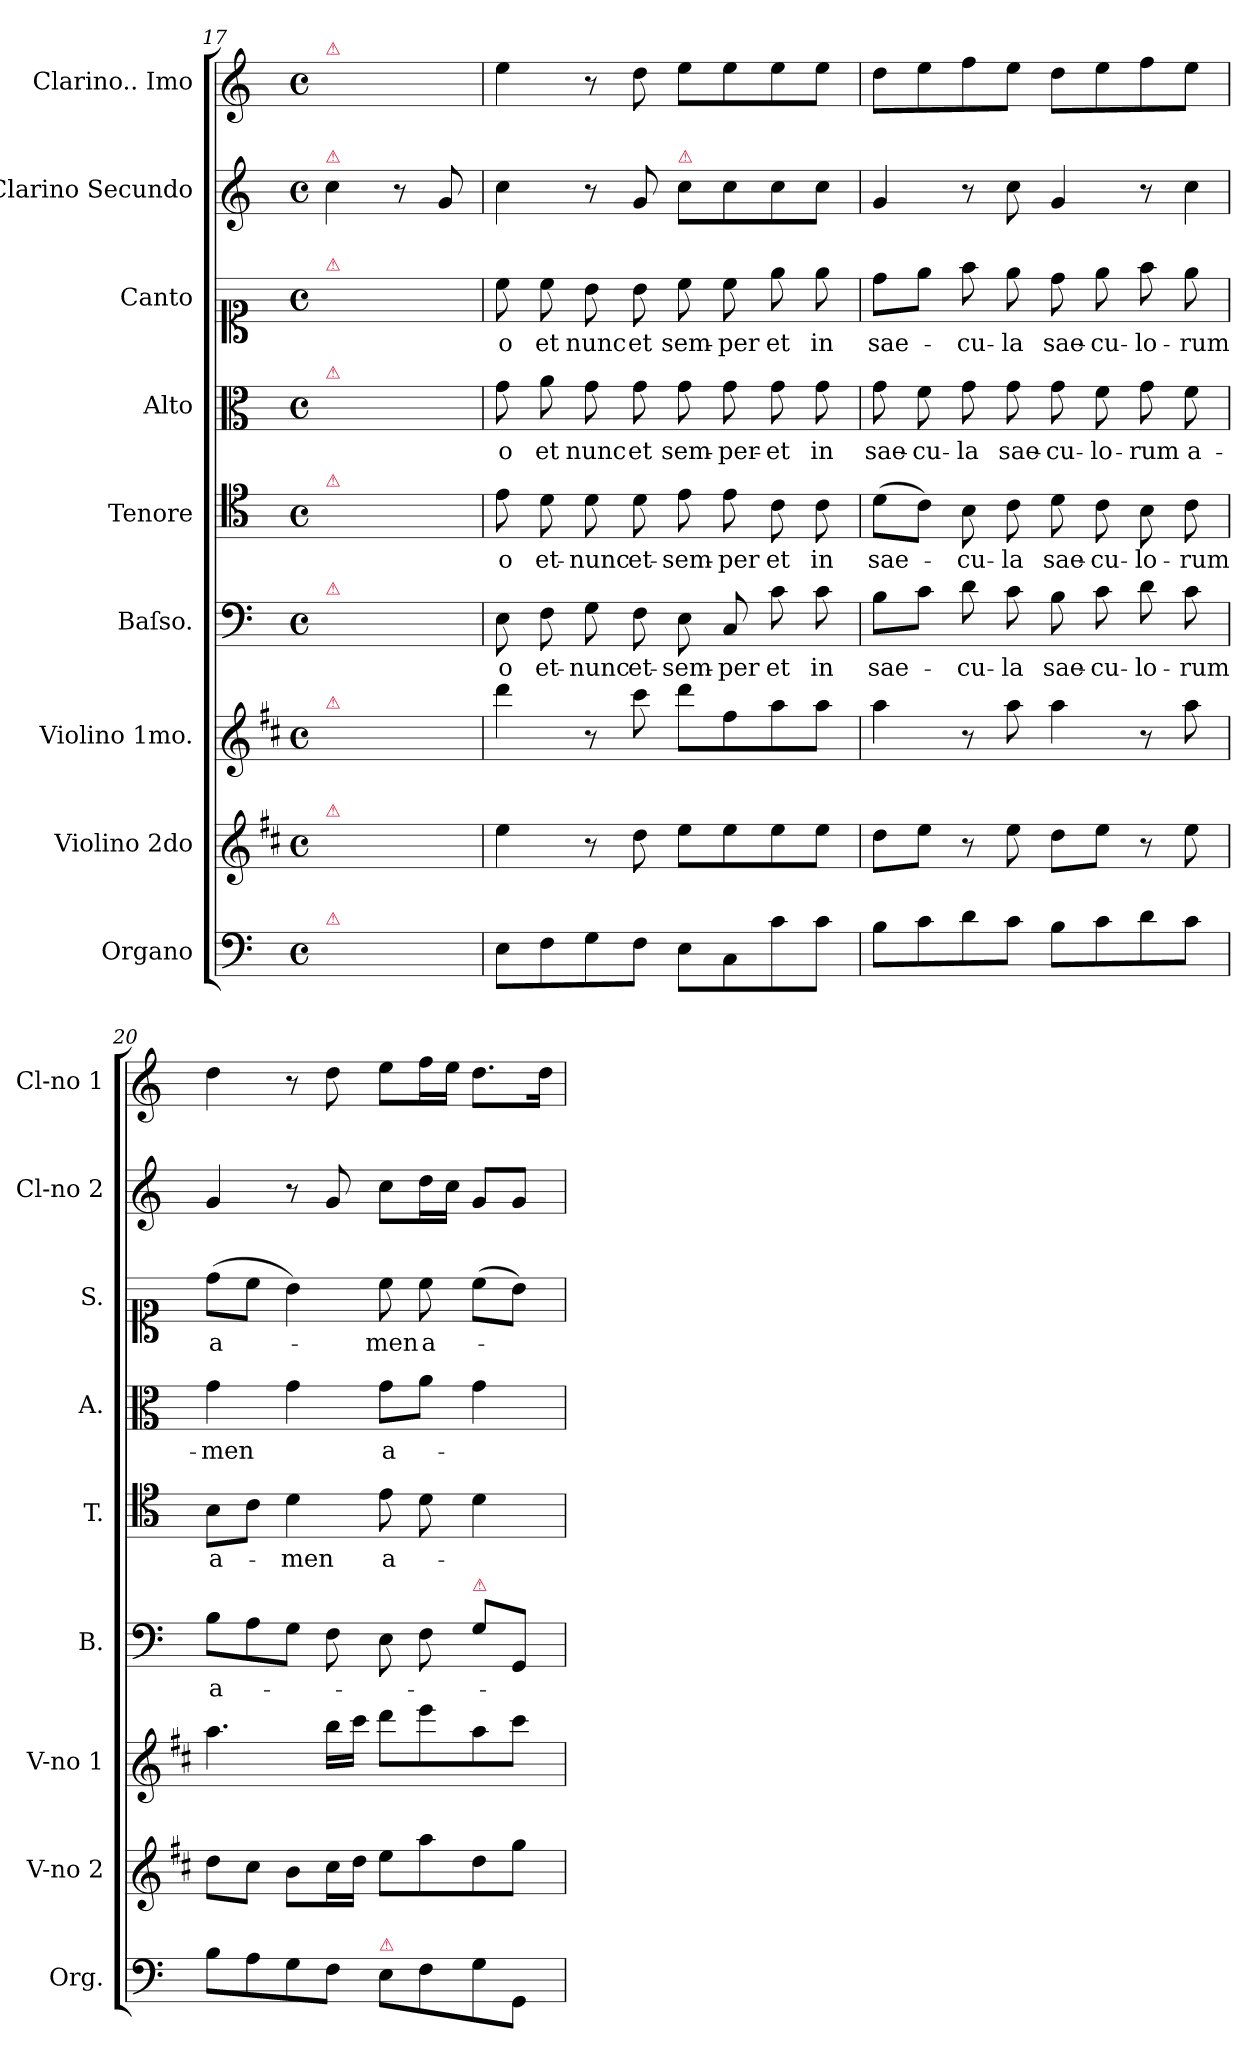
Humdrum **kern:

**kern	**kern	**kern	**kern	**text	**kern	**text	**kern	**text	**kern	**text	**kern	**kern
*part9	*part8	*part7	*part6	*part6	*part5	*part5	*part4	*part4	*part3	*part3	*part2	*part1
*staff9	*staff8	*staff7	*staff6	*staff6	*staff5	*staff5	*staff4	*staff4	*staff3	*staff3	*staff2	*staff1
*I"Organo	*I"Violino 2do	*I"Violino 1mo.	*I"Baſso.	*	*I"Tenore	*	*I"Alto	*	*I"Canto	*	*I"Clarino Secundo	*I"Clarino.. Imo
*I'Org.	*I'V-no 2	*I'V-no 1	*I'B.	*	*I'T.	*	*I'A.	*	*I'S.	*	*I'Cl-no 2	*I'Cl-no 1
*clefF4	*clefG2	*clefG2	*clefF4	*	*clefC4	*	*clefC3	*	*clefC1	*	*clefG2	*clefG2
*	*ITrd1c2	*ITrd1c2	*	*	*	*	*	*	*	*	*	*
*k[]	*k[]	*k[]	*k[]	*	*k[]	*	*k[]	*	*k[]	*	*k[]	*k[]
*M4/4	*M4/4	*M4/4	*M4/4	*	*M4/4	*	*M4/4	*	*M4/4	*	*M4/4	*M4/4
*met(c)	*met(c)	*met(c)	*met(c)	*	*met(c)	*	*met(c)	*	*met(c)	*	*met(c)	*met(c)
=17	=17	=17	=17	=17	=17	=17	=17	=17	=17	=17	=17	=17
!	!	!	!	!	!	!	!	!	!	!	!	!LO:TX:a:color=crimson:t=⚠
!	!	!	!	!	!	!	!	!	!	!	!LO:TX:a:color=crimson:t=⚠	!
!	!	!	!	!	!	!	!	!	!LO:TX:a:color=crimson:t=⚠	!	!	!
!	!	!	!	!	!	!	!LO:TX:a:color=crimson:t=⚠	!	!	!	!	!
!	!	!	!	!	!LO:TX:a:color=crimson:t=⚠	!	!	!	!	!	!	!
!	!	!	!LO:TX:a:color=crimson:t=⚠	!	!	!	!	!	!	!	!	!
!	!	!LO:TX:a:color=crimson:t=⚠	!	!	!	!	!	!	!	!	!	!
!	!LO:TX:a:color=crimson:t=⚠	!	!	!	!	!	!	!	!	!	!	!
!LO:TX:a:color=crimson:t=⚠	!	!	!	!	!	!	!	!	!	!	!	!
2ryy	2ryy	2ryy	2ryy	.	2ryy	.	2ryy	.	2ryy	.	4cc\	2ryy
.	.	.	.	.	.	.	.	.	.	.	8r	.
.	.	.	.	.	.	.	.	.	.	.	8g/	.
=18	=18	=18	=18	=18	=18	=18	=18	=18	=18	=18	=18	=18
8E\L	4dd\	4ccc\	8E\	-o	8e\	-o	8g\	-o	8cc\	-o	4cc\	4ee\
8F\	.	.	8F\	et-	8d\	et-	8a\	et	8cc\	et	.	.
8G\	8r	8r	8G\	nunc	8d\	nunc	8g\	nunc	8b\	nunc	8r	8r
8F\J	8cc\	8bb\	8F\	et-	8d\	et-	8g\	et	8b\	et	8g/	8dd\
!	!	!	!	!	!	!	!	!	!	!	!LO:TX:a:color=crimson:t=⚠	!
8E\L	8dd\L	8ccc\L	8E\	sem-	8e\	sem-	8g\	sem-	8cc\	sem-	8cc\L	8ee\L
8C\	8dd\	8ee\	8C/	-per	8e\	-per	8g\	-per-	8cc\	-per	8cc\	8ee\
8c\	8dd\	8gg\	8c\	et	8c\	et	8g\	et	8ee\	et	8cc\	8ee\
8c\J	8dd\J	8gg\J	8c\	in	8c\	in	8g\	in	8ee\	in	8cc\J	8ee\J
=19	=19	=19	=19	=19	=19	=19	=19	=19	=19	=19	=19	=19
8B\L	8cc\L	4gg\	8B\L	sae-	(8d\L	sae-	8g\	sae-	8dd\L	sae-	4g/	8dd\L
8c\	8dd\J	.	8c\J	.	8c\J)	.	8f\	-cu-	8ee\J	.	.	8ee\
8d\	8r	8r	8d\	-cu-	8B\	-cu-	8g\	-la	8ff\	-cu-	8r	8ff\
8c\J	8dd\	8gg\	8c\	-la	8c\	-la	8g\	sae-	8ee\	-la	8cc\	8ee\J
8B\L	8cc\L	4gg\	8B\	sae-	8d\	sae-	8g\	-cu-	8dd\	sae-	4g/	8dd\L
8c\	8dd\J	.	8c\	-cu-	8c\	-cu-	8f\	-lo-	8ee\	-cu-	.	8ee\
8d\	8r	8r	8d\	-lo-	8B\	-lo-	8g\	-rum	8ff\	-lo-	8r	8ff\
!	!	!	!	!	!	!	!	!	!	!	!LO:N:vis=4	!
8c\J	8dd\	8gg\	8c\	-rum	8c\	-rum	8f\	a-	8ee\	-rum	8cc\	8ee\J
=20	=20	=20	=20	=20	=20	=20	=20	=20	=20	=20	=20	=20
8B\L	8cc\L	4.gg\	8B\L	a-	8B\L	a-	4g\	-men	(8dd\L	a-	4g/	4dd\
8A\	8b\J	.	8A\	.	8c\J	.	.	.	8cc\J	.	.	.
8G\	8a\L	.	8G\J	.	4d\	-men	4g\	.	4b\)	.	8r	8r
8F\J	16b\L	16aa\LL	8F\	.	.	.	.	.	.	.	8g/	8dd\
.	16cc\JJ	16bb\JJ	.	.	.	.	.	.	.	.	.	.
!LO:TX:a:color=crimson:t=⚠	!	!	!	!	!	!	!	!	!	!	!	!
!	!	!	!	!	!	!LO:LY:i	!	!	!	!	!	!
8E\L	8dd\L	8ccc\L	8E\	.	8e\	a-	8g\L	a-	8cc\	-men	8cc\L	8ee\L
!	!	!	!	!	!	!	!	!	!	!LO:LY:i	!	!
8F\	8gg\	8ddd\	8F\	.	8d\	.	8a\J	.	8cc\	a-	16dd\L	16ff\L
.	.	.	.	.	.	.	.	.	.	.	16cc\JJ	16ee\JJ
!	!	!	!LO:TX:a:color=crimson:t=⚠	!	!	!	!	!	!	!	!	!
8G\	8cc\	8gg\	8G\L	.	4d\	.	4g\	.	(8cc\L	.	8g/L	8.dd\L
8GG/J	8ff\J	8bb\J	8GG/J	.	.	.	.	.	8b\J)	.	8g/J	.
.	.	.	.	.	.	.	.	.	.	.	.	16dd\Jk
=	=	=	=	=	=	=	=	=	=	=	=	=
*-	*-	*-	*-	*-	*-	*-	*-	*-	*-	*-	*-	*-
